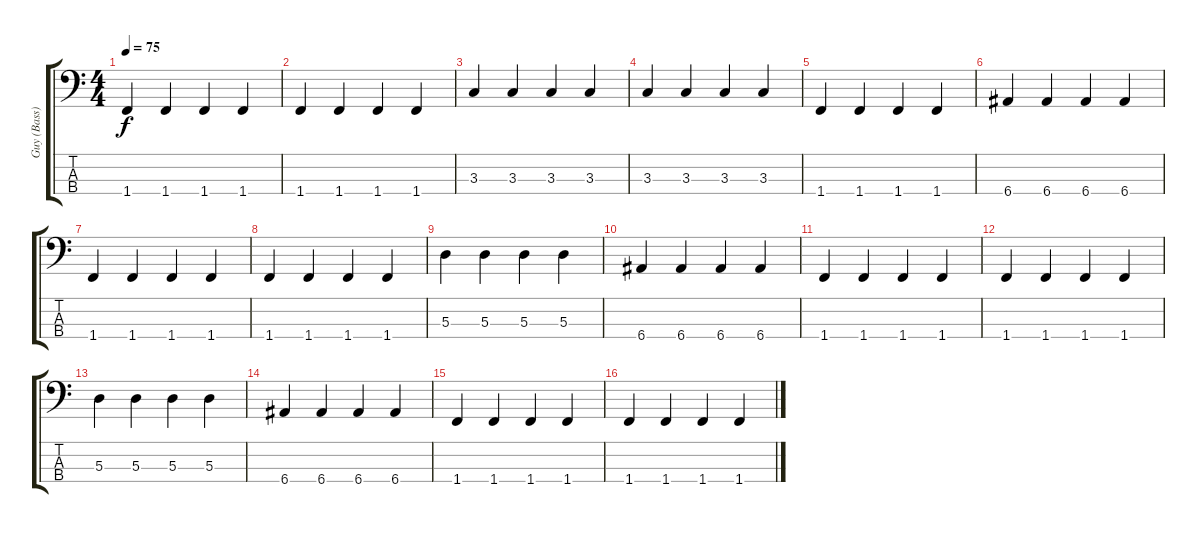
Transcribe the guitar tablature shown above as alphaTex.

\track ("Guy (Bass)" "Guy (Bass)") {instrument electricbasspick}
\staff {score tabs}
\tuning (G2 D2 A1 E1) {hide}
\ts (4 4)
\tempo 75
\clef f4
\ks c
1.4.4{dy f} 1.4.4 1.4.4 1.4.4 |
1.4.4 1.4.4 1.4.4 1.4.4 |
3.3.4 3.3.4 3.3.4 3.3.4 |
3.3.4 3.3.4 3.3.4 3.3.4 |
1.4.4 1.4.4 1.4.4 1.4.4 |
6.4.4 6.4.4 6.4.4 6.4.4 |
1.4.4 1.4.4 1.4.4 1.4.4 |
1.4.4 1.4.4 1.4.4 1.4.4 |
5.3.4 5.3.4 5.3.4 5.3.4 |
6.4.4 6.4.4 6.4.4 6.4.4 |
1.4.4 1.4.4 1.4.4 1.4.4 |
1.4.4 1.4.4 1.4.4 1.4.4 |
5.3.4 5.3.4 5.3.4 5.3.4 |
6.4.4 6.4.4 6.4.4 6.4.4 |
1.4.4 1.4.4 1.4.4 1.4.4 |
1.4.4 1.4.4 1.4.4 1.4.4
